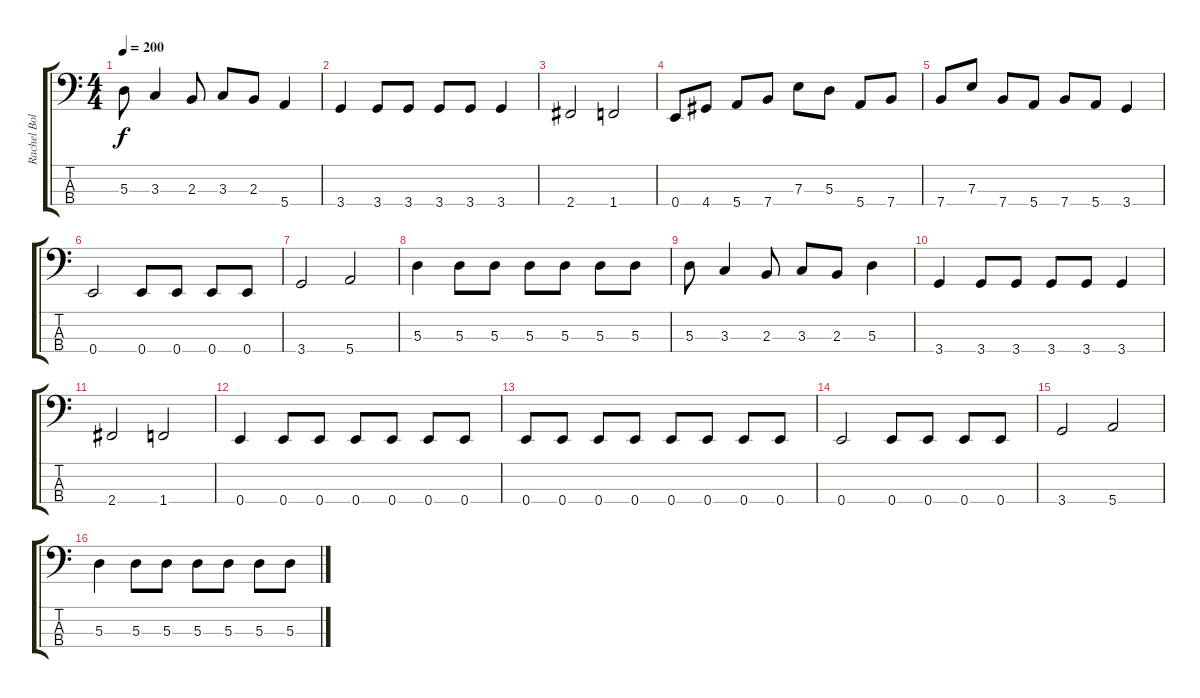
\track ("Rachel Bolan - Bass" "Rachel Bol") {instrument electricbasspick}
\staff {score tabs}
\tuning (G2 D2 A1 E1) {hide}
\ts (4 4)
\tempo 200
\clef f4
\ks c
5.3.8{dy f} 3.3.4 2.3.8 3.3.8 2.3.8 5.4.4 |
3.4.4 3.4.8 3.4.8 3.4.8 3.4.8 3.4.4 |
2.4.2 1.4.2 |
0.4.8 4.4.8 5.4.8 7.4.8 7.3.8 5.3.8 5.4.8 7.4.8 |
7.4.8 7.3.8 7.4.8 5.4.8 7.4.8 5.4.8 3.4.4 |
0.4.2 0.4.8 0.4.8 0.4.8 0.4.8 |
3.4.2 5.4.2 |
5.3.4 5.3.8 5.3.8 5.3.8 5.3.8 5.3.8 5.3.8 |
5.3.8 3.3.4 2.3.8 3.3.8 2.3.8 5.3.4 |
3.4.4 3.4.8 3.4.8 3.4.8 3.4.8 3.4.4 |
2.4.2 1.4.2 |
0.4.4 0.4.8 0.4.8 0.4.8 0.4.8 0.4.8 0.4.8 |
0.4.8 0.4.8 0.4.8 0.4.8 0.4.8 0.4.8 0.4.8 0.4.8 |
0.4.2 0.4.8 0.4.8 0.4.8 0.4.8 |
3.4.2 5.4.2 |
5.3.4 5.3.8 5.3.8 5.3.8 5.3.8 5.3.8 5.3.8
